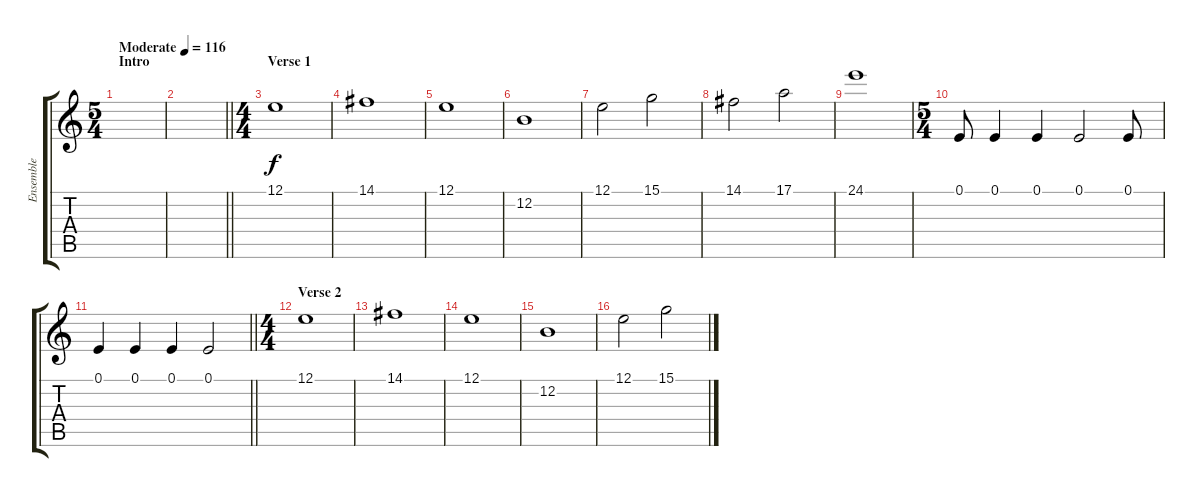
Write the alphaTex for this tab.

\track ("Ensemble" "Ensemble") {instrument stringensemble1}
\staff {score tabs}
\tuning (E4 B3 G3 D3 A2 E2) {hide}
\ts (5 4)
\section ("" "Intro")
\tempo (116 "Moderate")
\clef g2
\ks c
|
\barLineRight lightlight
|
\ts (4 4)
\section ("" "Verse 1")
12.1.1 |
14.1.1 |
12.1.1 |
12.2.1 |
12.1.2 15.1.2 |
14.1.2 17.1.2 |
24.1.1 |
\ts (5 4)
0.1.8 0.1.4 0.1.4 0.1.2 0.1.8 |
\barLineRight lightlight
0.1.4 0.1.4 0.1.4 0.1.2 |
\ts (4 4)
\section ("" "Verse 2")
12.1.1 |
14.1.1 |
12.1.1 |
12.2.1 |
12.1.2 15.1.2
